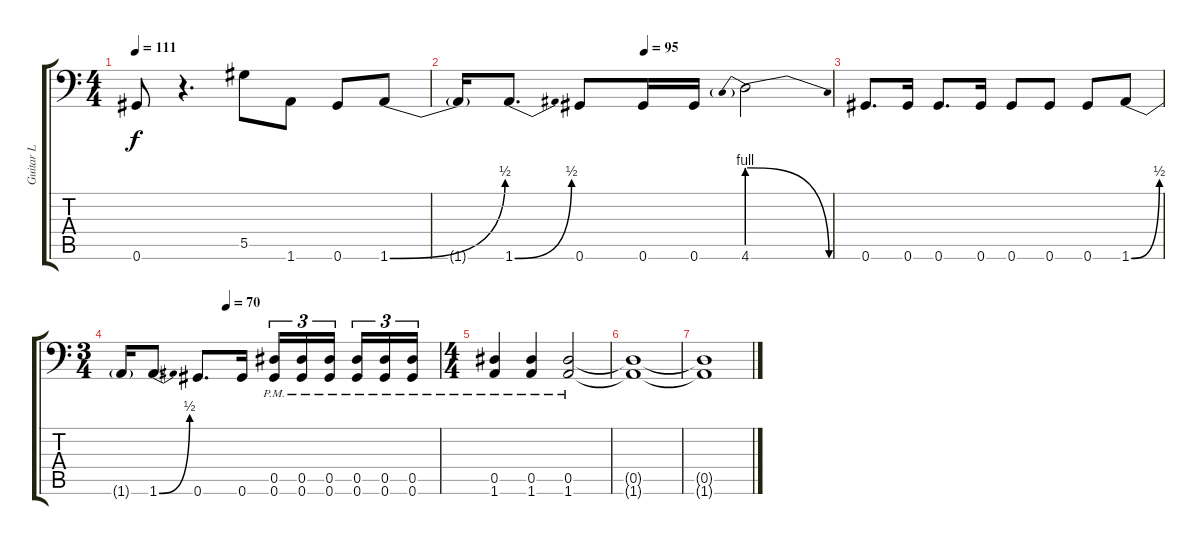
\track ("Guitar L" "Guitar L") {instrument distortionguitar}
\staff {score tabs}
\tuning (Bb3 F3 Db3 Ab2 Eb2 Ab1) {hide}
\ts (4 4)
\tempo 111
\clef f4
\ks c
0.6.8{dy f} r.4{d} 5.5.8 1.6.8 0.6.8 1.6{be (bend 0 0 60 2)}.8 |
\tempo (95 0.5)
1.6{t}.16 1.6{be (bend 0 0 60 2)}.8{d} 0.6.8 0.6.16 0.6.16 4.6{be (prebendrelease 0 4 60 0)}.2 |
0.6.8{d} 0.6.16 0.6.8{d} 0.6.16 0.6.8 0.6.8 0.6.8 1.6{be (bend 0 0 60 2)}.8 |
\ts (3 4)
\tempo (70 0.3333333333333333)
1.6{t}.16 1.6{be (bend 0 0 60 2)}.8{d} 0.6.8{d} 0.6.16 (0.5{pm} 0.6{pm}).16{tu (3 2)} (0.5{pm} 0.6{pm}).16{tu (3 2)} (0.5{pm} 0.6{pm}).16{tu (3 2) beam splitsecondary} (0.5{pm} 0.6{pm}).16{tu (3 2)} (0.5{pm} 0.6{pm}).16{tu (3 2)} (0.5{pm} 0.6{pm}).16{tu (3 2)} |
\ts (4 4)
(0.5{pm} 1.6{pm}).4 (0.5{pm} 1.6{pm}).4 (0.5{pm} 1.6{pm}).2 |
(0.5{t} 1.6{t}).1{volume 0} |
(0.5{t} 1.6{t}).1
